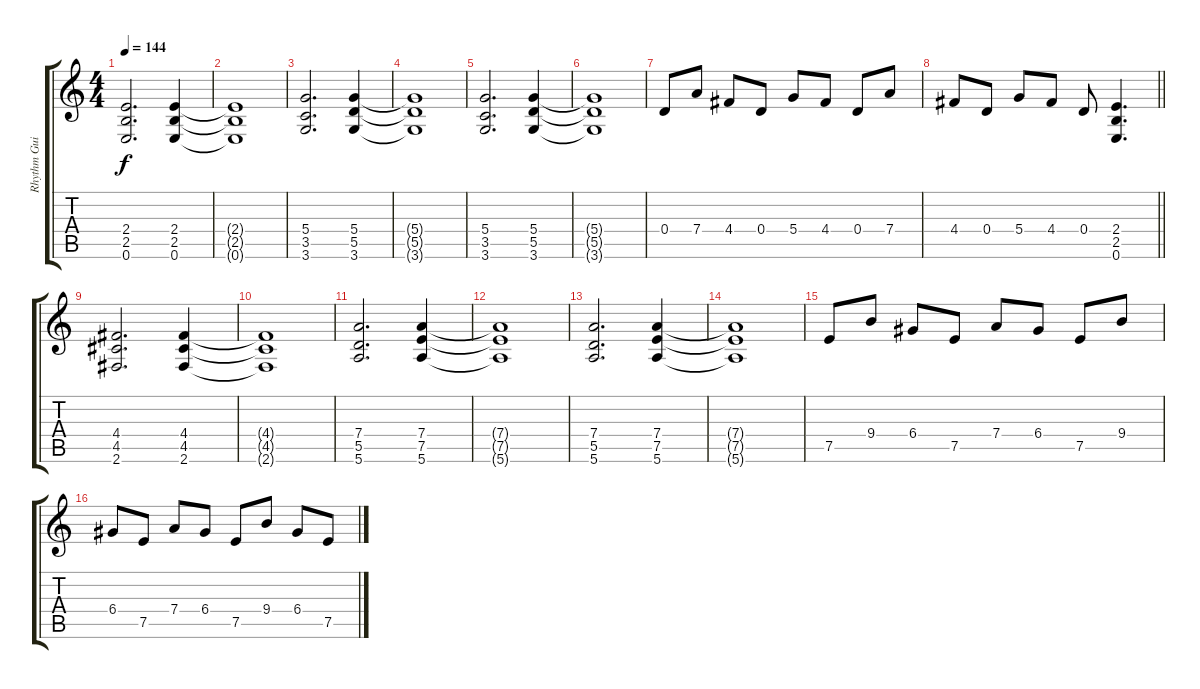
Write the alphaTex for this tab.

\track ("Rhythm Guitar" "Rhythm Gui") {instrument distortionguitar}
\staff {score tabs}
\tuning (E4 B3 G3 D3 A2 E2) {hide}
\ts (4 4)
\tempo 144
\clef g2
\ks c
(2.4 2.5 0.6).2{d dy f} (2.4 2.5 0.6).4 |
(2.4{t} 2.5{t} 0.6{t}).1 |
(5.4 3.5 3.6).2{d} (5.4 5.5 3.6).4 |
(5.4{t} 5.5{t} 3.6{t}).1 |
(5.4 3.5 3.6).2{d} (5.4 5.5 3.6).4 |
(5.4{t} 5.5{t} 3.6{t}).1 |
0.4.8 7.4.8 4.4.8 0.4.8 5.4.8 4.4.8 0.4.8 7.4.8 |
\barLineRight lightlight
4.4.8 0.4.8 5.4.8 4.4.8 0.4.8 (2.4 2.5 0.6).4{d} |
\section ("" "")
(4.4 4.5 2.6).2{d} (4.4 4.5 2.6).4 |
(4.4{t} 4.5{t} 2.6{t}).1 |
(7.4 5.5 5.6).2{d} (7.4 7.5 5.6).4 |
(7.4{t} 7.5{t} 5.6{t}).1 |
(7.4 5.5 5.6).2{d} (7.4 7.5 5.6).4 |
(7.4{t} 7.5{t} 5.6{t}).1 |
7.5.8 9.4.8 6.4.8 7.5.8 7.4.8 6.4.8 7.5.8 9.4.8 |
6.4.8 7.5.8 7.4.8 6.4.8 7.5.8 9.4.8 6.4.8 7.5.8
